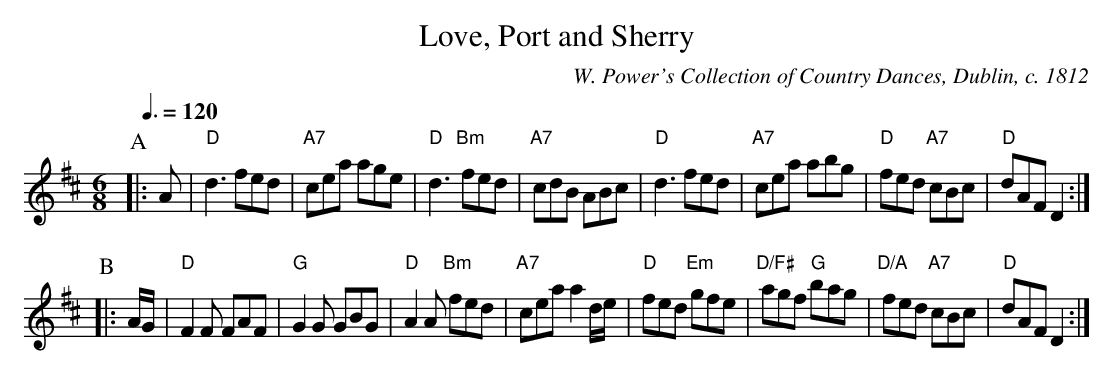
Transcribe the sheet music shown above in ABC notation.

X:1
T:Love, Port and Sherry
C:W. Power's Collection of Country Dances, Dublin, c. 1812
Q:3/8=120
M:6/8
L:1/8
K:D
P:A
|: A | "D"d3 fed | "A7"cea age | "D"d3 "Bm"fed | "A7"cdB ABc |\
"D"d3 fed | "A7"cea abg | "D"fed "A7"cBc | "D"dAF D2 :|
P:B
|: A/G/ | "D"F2F FAF | "G"G2G GBG | "D"A2A "Bm"fed | "A7"cea a2d/e/ |\
"D"fed "Em"gfe | "D/F#"agf "G"bag | "D/A"fed "A7"cBc | "D"dAF D2 :|
